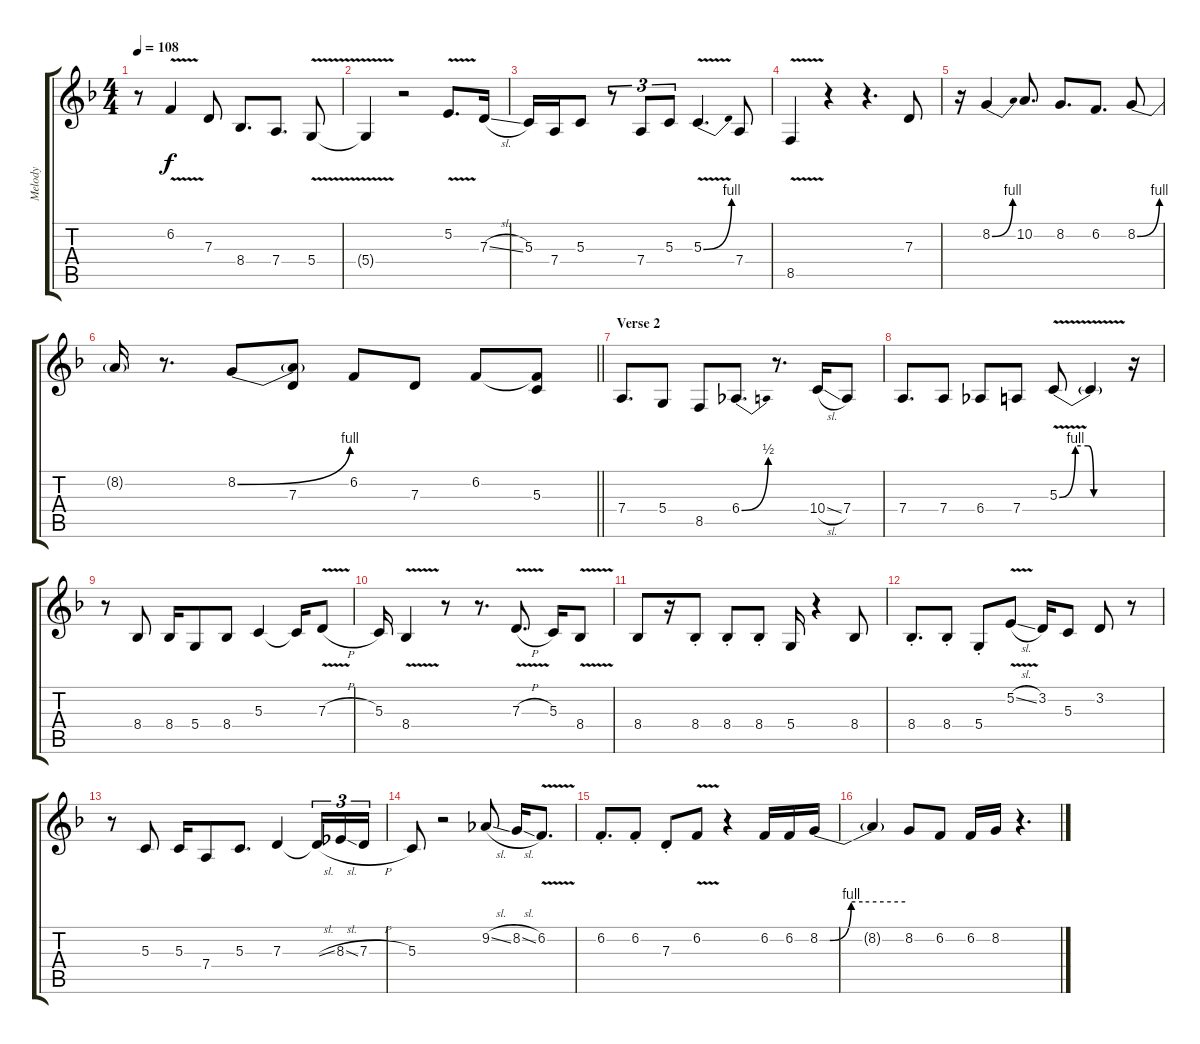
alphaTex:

\track ("Melody" "Melody") {instrument clarinet}
\staff {score tabs}
\tuning (E4 B3 G3 D3 A2 E2) {hide}
\ts (4 4)
\tempo 108
\clef g2
\ks f
r.8{dy f} 6.2{v}.4 7.3.8 8.4.8{d} 7.4.8{d} 5.4{v}.8 |
5.4{t}.4 r.2 5.2{v}.8{d} 7.3{sl}.16 |
5.3.16 7.4.16 5.3.8 r.8{tu (3 2)} 7.4.8{tu (3 2)} 5.3.8{tu (3 2)} 5.3{be (bend 0 0 60 4) v}.4{d} 7.4.8 |
8.5{v}.4 r.4 r.4{d} 7.3.8 |
r.16 8.2{be (bend 0 0 60 4)}.4 10.2.8{d} 8.2.8{d} 6.2.8{d} 8.2{be (bend 0 0 60 4)}.8 |
\barLineRight lightlight
8.2{t}.16 r.8{d} 8.2{be (bend 0 0 60 4)}.8 (8.2{t} 7.3).8 6.2.8 7.3.8 6.2.8 (6.2{t} 5.3).8 |
\section ("" "Verse 2")
7.4.8{d} 5.4.8 8.5.8 6.4{be (bend 0 0 60 2)}.8{d} r.8{d} 10.4{sl}.16 7.4.8 |
7.4.8{d} 7.4.8 6.4.8 7.4.8 5.3{be (custom 0 0 14 4 25 4 30 0 45 0 60 0) v}.8 5.3{t}.4 r.16 |
r.8 8.4.8 8.4.16 5.4.8 8.4.8 5.3.4 5.3{t}.16 7.3{v h}.8 |
5.3.16 8.4{v}.4 r.8 r.8{d} 7.3{v h}.8{d} 5.3.16 8.4{v}.8 |
8.4.8 r.16 8.4{st}.8 8.4{st}.8 8.4{st}.8 5.4.16 r.4 8.4.8 |
8.4{st}.8{d} 8.4{st}.8 5.4{st}.8 5.2{v sl}.8 3.2.16 5.3.8 3.2.8 r.8 |
r.8 5.3.8 5.3.16 7.4.8 5.3.8{d} 7.3.4 7.3{sl t}.16{tu (3 2)} 8.3{sl}.16{tu (3 2)} 7.3{h}.16{tu (3 2)} |
5.3.8 r.2 9.2{sl}.8 8.2{sl}.16 6.2{v}.8{d} |
6.2{st}.8{d} 6.2{st}.8 7.3{st}.8 6.2{v}.8 r.4 6.2.16 6.2.16 8.2{be (custom 0 0 7 0 22 4 30 4 60 4)}.16 |
8.2{t}.4 8.2.8 6.2.8 6.2.16 8.2.16 r.4{d}
